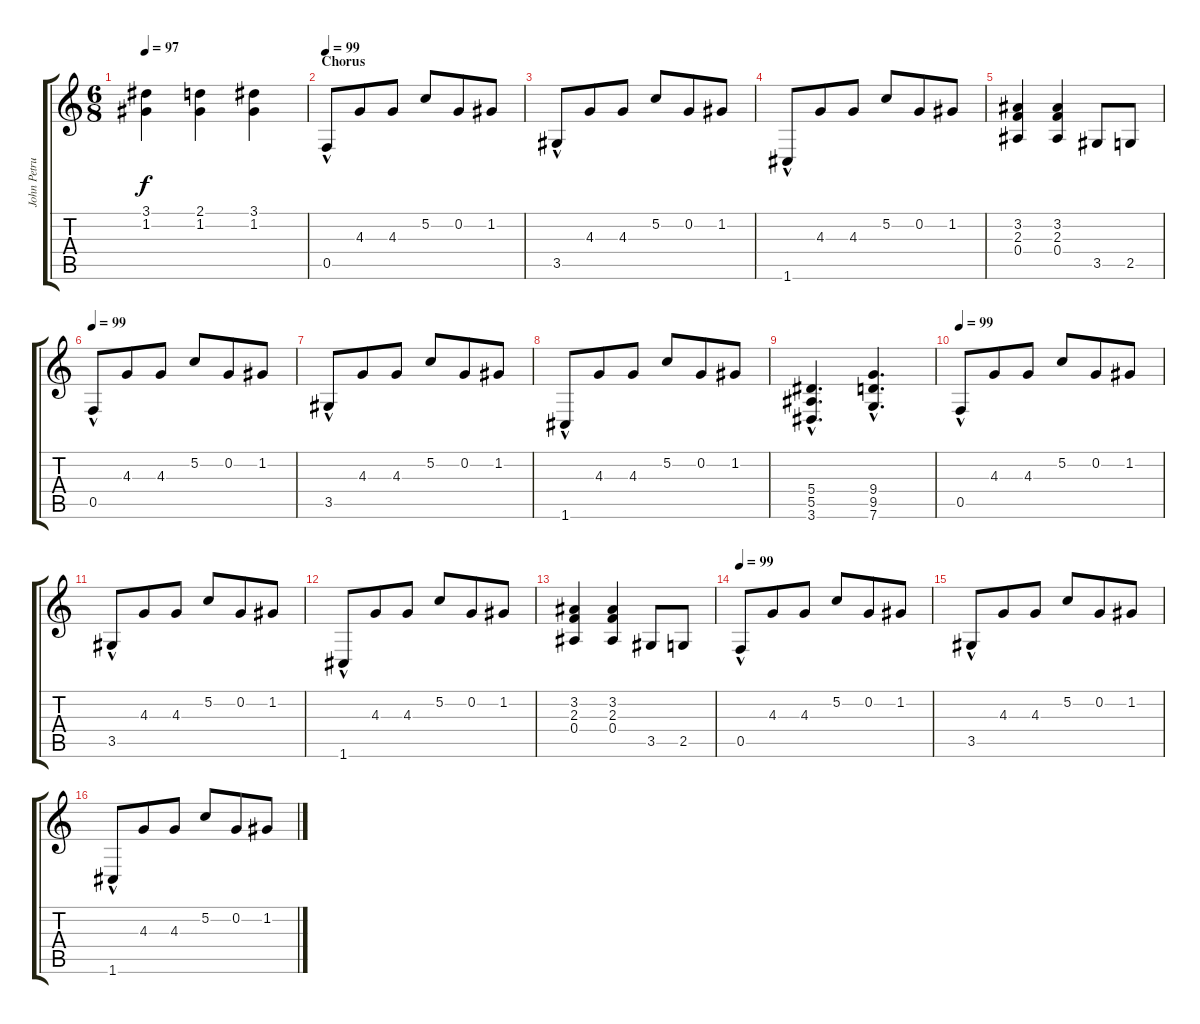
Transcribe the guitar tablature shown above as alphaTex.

\track ("John Petrucci" "John Petru") {instrument distortionguitar}
\staff {score tabs}
\tuning (C4 G3 Eb3 Bb2 F2 C2) {hide}
\ts (6 8)
\tempo 97
\clef g2
\ks c
(3.1 1.2).4{dy f} (2.1 1.2).4 (3.1 1.2).4 |
\section ("" "Chorus")
\tempo 99
0.5{hac}.8 4.3.8 4.3.8 5.2.8 0.2.8 1.2.8 |
3.5{hac}.8 4.3.8 4.3.8 5.2.8 0.2.8 1.2.8 |
1.6{hac}.8 4.3.8 4.3.8 5.2.8 0.2.8 1.2.8 |
(3.2 2.3 0.4).4 (3.2 2.3 0.4).4 3.5.8 2.5.8 |
\tempo 99
0.5{hac}.8 4.3.8 4.3.8 5.2.8 0.2.8 1.2.8 |
3.5{hac}.8 4.3.8 4.3.8 5.2.8 0.2.8 1.2.8 |
1.6{hac}.8 4.3.8 4.3.8 5.2.8 0.2.8 1.2.8 |
(5.4{hac} 5.5{hac} 3.6{hac}).4{d} (9.4{hac} 9.5{hac} 7.6{hac}).4{d} |
\tempo 99
0.5{hac}.8 4.3.8 4.3.8 5.2.8 0.2.8 1.2.8 |
3.5{hac}.8 4.3.8 4.3.8 5.2.8 0.2.8 1.2.8 |
1.6{hac}.8 4.3.8 4.3.8 5.2.8 0.2.8 1.2.8 |
(3.2 2.3 0.4).4 (3.2 2.3 0.4).4 3.5.8 2.5.8 |
\tempo 99
0.5{hac}.8 4.3.8 4.3.8 5.2.8 0.2.8 1.2.8 |
3.5{hac}.8 4.3.8 4.3.8 5.2.8 0.2.8 1.2.8 |
1.6{hac}.8 4.3.8 4.3.8 5.2.8 0.2.8 1.2.8
